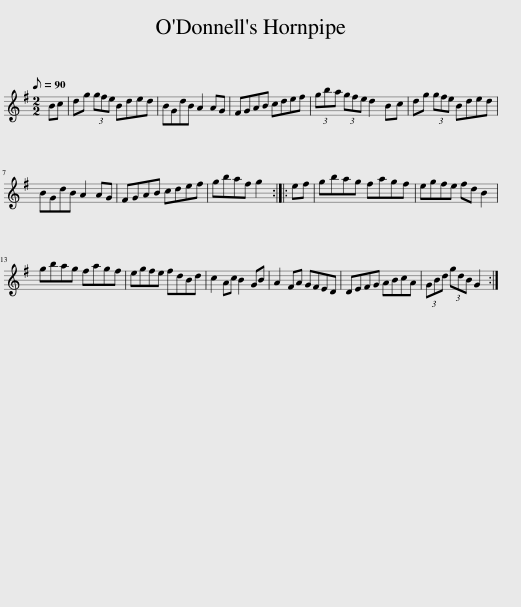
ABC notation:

X:1
L:1/8
Q:1/8=90
M:2/2
I:linebreak $
K:G
V:1 treble
V:1
 Bc | dg (3gfe Bded | BGdB A2 AG | FGAB cdef | (3gba (3gfe d2 Bc | %5
 dg (3gfe Bded |$ BGdB A2 AG | FGAB cdef | gbaf g2 :: ef | %10
 gbag fagf | egfe fd B2 |$ gbag fagf | egfe fdBd | c2 Ac B2 GB | %15
 A2 FA GFED | DEFG ABcA | (3GBd (3gdB G2 :| %18
